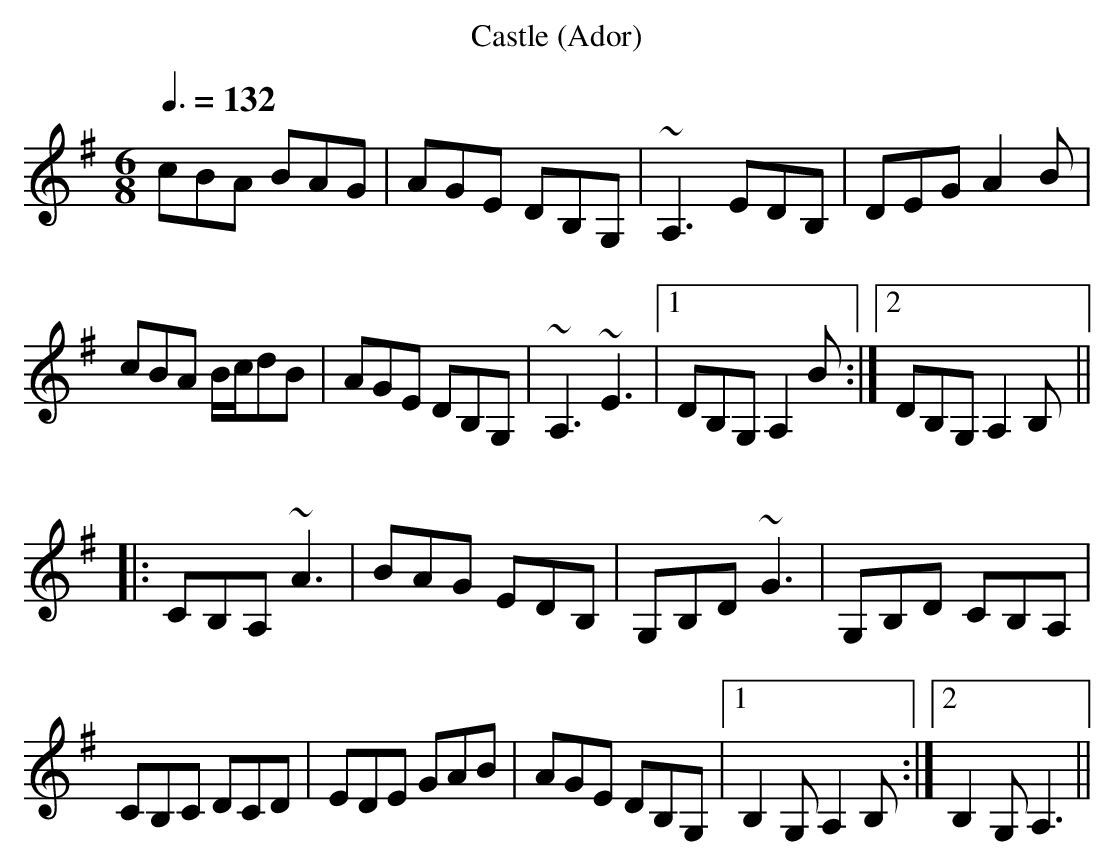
X:1
T:Castle (Ador)
Q:3/8=132
M:6/8
L:1/8
K:Ador
cBA BAG|AGE DB,G,|~A,3 EDB,|DEG A2B|
cBA B/c/dB|AGE DB,G,|~A,3 ~E3|1DB,G, A,2 B:|2DB,G, A,2 B,||
|:CB,A, ~A3|BAG EDB,|G,B,D ~G3|G,B,D CB,A,|
CB,C DCD|EDE GAB|AGE DB,G,|1B,2G, A,2 B,:|2B,2G, A,3||
